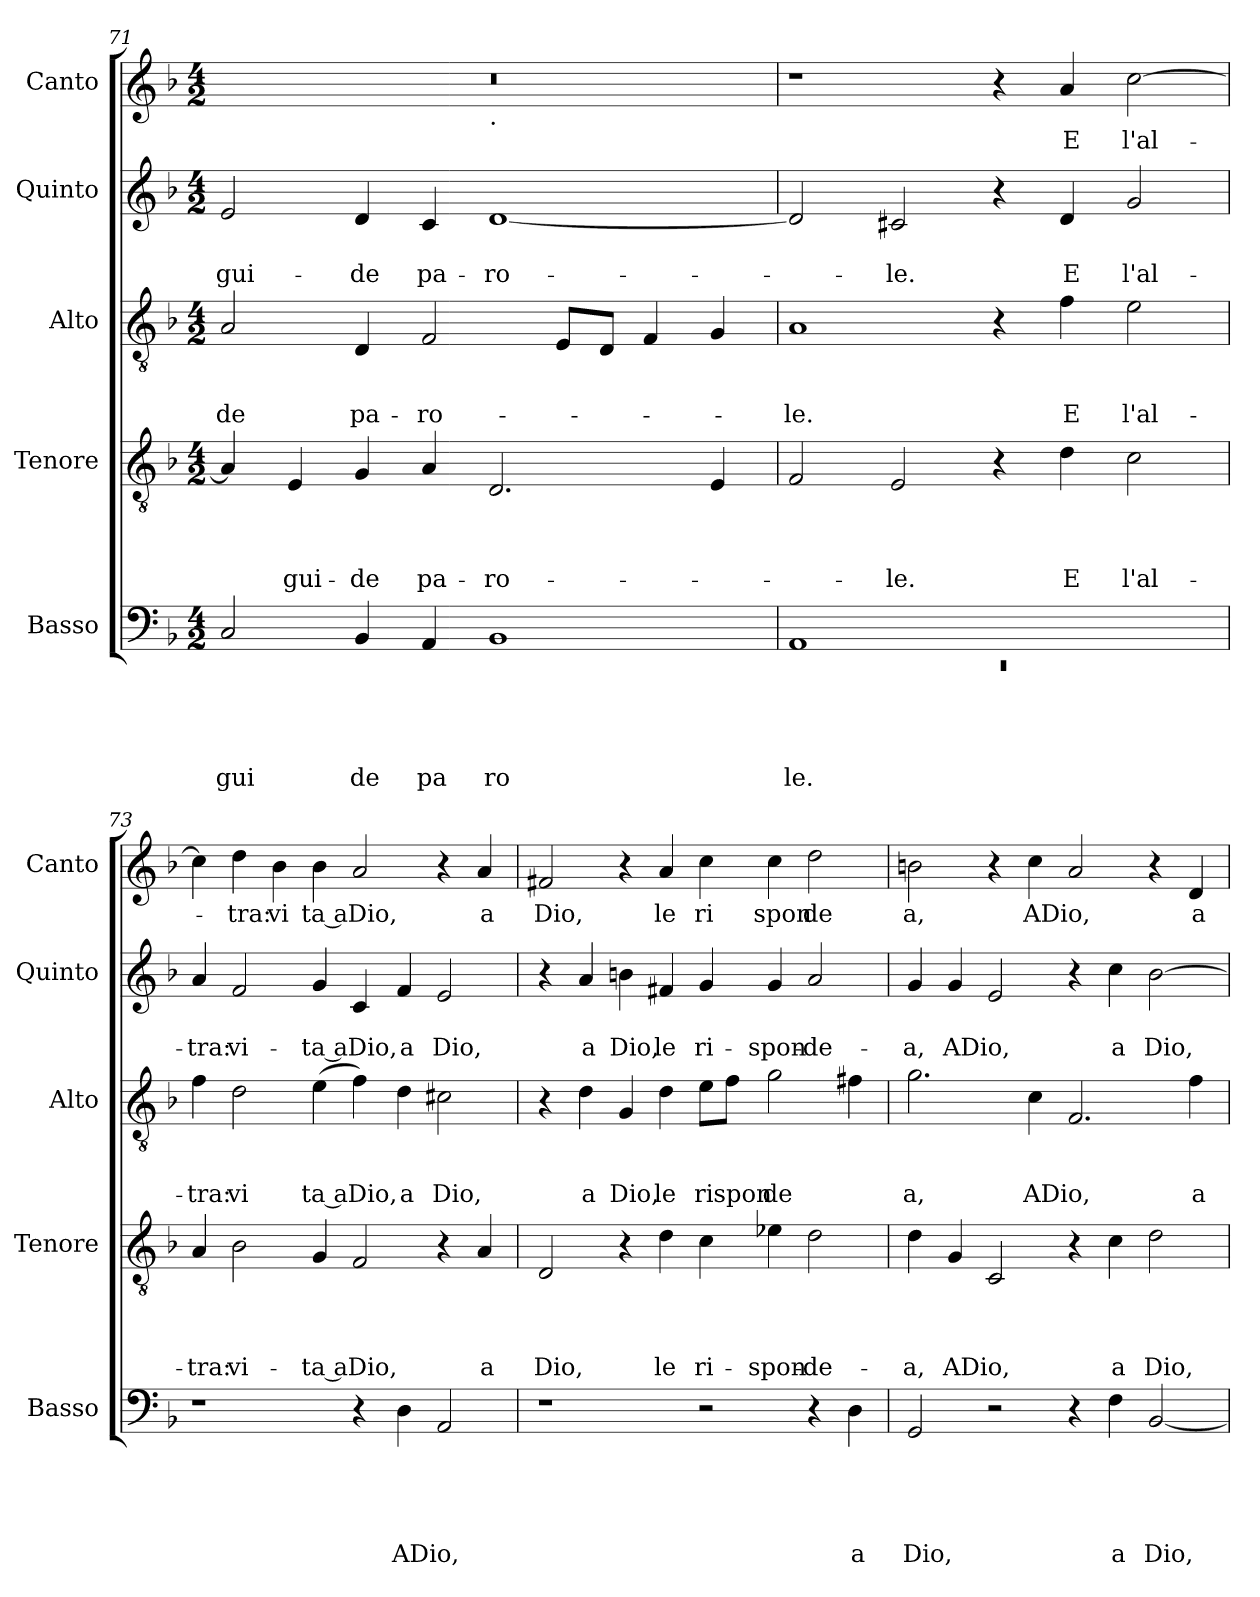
**kern	**text	**text	**text	**text	**text	**kern	**text	**text	**text	**text	**kern	**text	**text	**text	**kern	**text	**text	**kern	**text
*part5	*part5	*part5	*part5	*part5	*part5	*part4	*part4	*part4	*part4	*part4	*part3	*part3	*part3	*part3	*part2	*part2	*part2	*part1	*part1
*staff5	*staff5	*staff5	*staff5	*staff5	*staff5	*staff4	*staff4	*staff4	*staff4	*staff4	*staff3	*staff3	*staff3	*staff3	*staff2	*staff2	*staff2	*staff1	*staff1
*I"Basso	*	*	*	*	*	*I"Tenore	*	*	*	*	*I"Alto	*	*	*	*I"Quinto	*	*	*I"Canto	*
*I'Basso	*	*	*	*	*	*I'Tenore	*	*	*	*	*I'Alto	*	*	*	*I'Quinto	*	*	*I'Canto	*
*clefF4	*	*	*	*	*	*clefGv2	*	*	*	*	*clefGv2	*	*	*	*clefG2	*	*	*clefG2	*
*k[b-]	*	*	*	*	*	*k[b-]	*	*	*	*	*k[b-]	*	*	*	*k[b-]	*	*	*k[b-]	*
*F:	*	*	*	*	*	*F:	*	*	*	*	*F:	*	*	*	*F:	*	*	*F:	*
*M4/2	*	*	*	*	*	*M4/2	*	*	*	*	*M4/2	*	*	*	*M4/2	*	*	*M4/2	*
=71	=71	=71	=71	=71	=71	=71	=71	=71	=71	=71	=71	=71	=71	=71	=71	=71	=71	=71	=71
!	!	!	!	!	!LO:LY:b	!	!	!	!	!	!	!	!	!LO:LY:b	!	!	!LO:LY:b	!	!
*	*	*	*	*	*	*	*	*	*	*	*	*	*	*	*	*	*	*^	*
2C/	.	.	.	.	gui	4A/]	.	.	.	.	2A/	.	.	-de	2e/	.	-gui-	0r	1ryy	.
!	!	!	!	!	!	!	!	!	!	!LO:LY:b	!	!	!	!	!	!	!	!	!	!
.	.	.	.	.	.	4E/	.	.	.	-gui-	.	.	.	.	.	.	.	.	.	.
!	!	!	!	!	!LO:LY:b	!	!	!	!	!LO:LY:b	!	!	!	!LO:LY:b	!	!	!LO:LY:b	!	!	!
4BB-/	.	.	.	.	de	4G/	.	.	.	-de	4D/	.	.	pa-	4d/	.	-de	.	.	.
!	!	!	!	!	!LO:LY:b	!	!	!	!	!LO:LY:b	!	!	!	!LO:LY:b	!	!	!LO:LY:b	!	!	!
4AA/	.	.	.	.	pa	4A/	.	.	.	pa-	2F/	.	.	-ro-	4c/	.	pa-	.	.	.
!	!	!	!	!	!	!	!	!	!	!	!	!	!	!	!	!	!	!	!LO:TX:b:t=.	!
!	!	!	!	!	!LO:LY:b	!	!	!	!	!LO:LY:b	!	!	!	!	!	!	!LO:LY:b	!	!	!
1BB-	.	.	.	.	ro	2.D/	.	.	.	-ro-	.	.	.	.	[<1d	.	-ro-	.	1ryy	.
.	.	.	.	.	.	.	.	.	.	.	8E/L	.	.	.	.	.	.	.	.	.
.	.	.	.	.	.	.	.	.	.	.	8D/J	.	.	.	.	.	.	.	.	.
.	.	.	.	.	.	.	.	.	.	.	4F/	.	.	.	.	.	.	.	.	.
.	.	.	.	.	.	4E/	.	.	.	.	4G/	.	.	.	.	.	.	.	.	.
=72	=72	=72	=72	=72	=72	=72	=72	=72	=72	=72	=72	=72	=72	=72	=72	=72	=72	=72	=72	=72
*^	*	*	*	*	*	*	*	*	*	*	*	*	*	*	*	*	*	*	*	*
!	!LO:N:vis=1	!	!	!	!	!LO:LY:b	!	!	!	!	!	!	!	!	!LO:LY:b	!	!	!	!	!	!
*	*	*	*	*	*	*	*	*	*	*	*	*	*	*	*	*	*	*	*v	*v	*
1AA	0rEE	.	.	.	.	le.	2F/	.	.	.	.	1A	.	.	-le.	2d/]	.	.	1r	.
!	!	!	!	!	!	!	!	!	!	!	!LO:LY:b	!	!	!	!	!	!	!LO:LY:b	!	!
.	.	.	.	.	.	.	2E/	.	.	.	-le.	.	.	.	.	2c#X/	.	-le.	.	.
1ryy	.	.	.	.	.	.	4r	.	.	.	.	4r	.	.	.	4r	.	.	4r	.
!	!	!	!	!	!	!	!	!	!	!	!LO:LY:b	!	!	!	!LO:LY:b	!	!	!LO:LY:b	!	!LO:LY:b
.	.	.	.	.	.	.	4d\	.	.	.	E	4f\	.	.	E	4d/	.	E	4a/	E
!	!	!	!	!	!	!	!	!	!	!	!LO:LY:b	!	!	!	!LO:LY:b	!	!	!LO:LY:b	!	!LO:LY:b
.	.	.	.	.	.	.	2c\	.	.	.	l'al-	2e\	.	.	l'al-	2g/	.	l'al-	[<2cc\	l'al-
*v	*v	*	*	*	*	*	*	*	*	*	*	*	*	*	*	*	*	*	*	*
!!LO:LB:g=z
=73	=73	=73	=73	=73	=73	=73	=73	=73	=73	=73	=73	=73	=73	=73	=73	=73	=73	=73	=73
!	!	!	!	!	!	!	!	!	!	!LO:LY:b	!	!	!	!LO:LY:b	!	!	!LO:LY:b	!	!
1r	.	.	.	.	.	4A/	.	.	.	-tra:	4f\	.	.	-tra:	4a/	.	-tra:	4cc\]	.
!	!	!	!	!	!	!	!	!	!	!LO:LY:b	!	!	!	!LO:LY:b	!	!	!LO:LY:b	!	!LO:LY:b
.	.	.	.	.	.	2B-\	.	.	.	vi-	2d\	.	.	vi	2f/	.	vi-	4dd\	-tra:
!	!	!	!	!	!	!	!	!	!	!	!	!	!	!	!	!	!	!	!LO:LY:b
.	.	.	.	.	.	.	.	.	.	.	.	.	.	.	.	.	.	4b-\	vi
!	!	!	!	!	!	!	!	!	!	!LO:LY:b:rj	!	!	!	!LO:LY:b:rj	!	!	!LO:LY:b:rj	!	!LO:LY:b:rj
.	.	.	.	.	.	4G/	.	.	.	-ta a	(<4e\	.	.	ta a	4g/	.	-ta a	4b-\	ta a
!	!	!	!	!	!	!	!	!	!	!LO:LY:b	!	!	!	!LO:LY:b	!	!	!LO:LY:b	!	!LO:LY:b
4r	.	.	.	.	.	2F/	.	.	.	Dio,	4f\)	.	.	Dio,	4c/	.	Dio,	2a/	Dio,
!	!	!	!	!	!LO:LY:b	!	!	!	!	!	!	!	!	!LO:LY:b	!	!	!LO:LY:b	!	!
4D\	.	.	.	.	ADio,	.	.	.	.	.	4d\	.	.	a	4f/	.	a	.	.
!	!	!	!	!	!	!	!	!	!	!	!	!	!	!LO:LY:b	!	!	!LO:LY:b	!	!
2AA/	.	.	.	.	.	4r	.	.	.	.	2c#X\	.	.	Dio,	2e/	.	Dio,	4r	.
!	!	!	!	!	!	!	!	!	!	!LO:LY:b	!	!	!	!	!	!	!	!	!LO:LY:b
.	.	.	.	.	.	4A/	.	.	.	a	.	.	.	.	.	.	.	4a/	a
=74	=74	=74	=74	=74	=74	=74	=74	=74	=74	=74	=74	=74	=74	=74	=74	=74	=74	=74	=74
!	!	!	!	!	!	!	!	!	!	!LO:LY:b	!	!	!	!	!	!	!	!	!LO:LY:b
1r	.	.	.	.	.	2D/	.	.	.	Dio,	4r	.	.	.	4r	.	.	2f#X/	Dio,
!	!	!	!	!	!	!	!	!	!	!	!	!	!	!LO:LY:b	!	!	!LO:LY:b	!	!
.	.	.	.	.	.	.	.	.	.	.	4d\	.	.	a	4a/	.	a	.	.
!	!	!	!	!	!	!	!	!	!	!	!	!	!	!LO:LY:b	!	!	!LO:LY:b	!	!
.	.	.	.	.	.	4r	.	.	.	.	4G/	.	.	Dio,	4bn\	.	Dio,	4r	.
!	!	!	!	!	!	!	!	!	!	!LO:LY:b	!	!	!	!LO:LY:b	!	!	!LO:LY:b	!	!LO:LY:b
.	.	.	.	.	.	4d\	.	.	.	le	4d\	.	.	le	4f#X/	.	le	4a/	le
!	!	!	!	!	!	!	!	!	!	!LO:LY:b	!	!	!	!LO:LY:b	!	!	!LO:LY:b	!	!LO:LY:b
2r	.	.	.	.	.	4c\	.	.	.	ri-	8e\L	.	.	ri	4g/	.	ri-	4cc\	ri
!	!	!	!	!	!	!	!	!	!	!	!	!	!	!LO:LY:b	!	!	!	!	!
.	.	.	.	.	.	.	.	.	.	.	8f\J	.	.	spon	.	.	.	.	.
!	!	!	!	!	!	!	!	!	!	!LO:LY:b	!	!	!	!LO:LY:b	!	!	!LO:LY:b	!	!LO:LY:b
.	.	.	.	.	.	4e-X\	.	.	.	-spon-	2g\	.	.	de	4g/	.	-spon-	4cc\	spon
!	!	!	!	!	!	!	!	!	!	!LO:LY:b	!	!	!	!	!	!	!LO:LY:b	!	!LO:LY:b
4r	.	.	.	.	.	2d\	.	.	.	-de-	.	.	.	.	2a/	.	-de-	2dd\	de
!	!	!	!	!	!LO:LY:b	!	!	!	!	!	!	!	!	!	!	!	!	!	!
4D\	.	.	.	.	a	.	.	.	.	.	4f#X\	.	.	.	.	.	.	.	.
=75	=75	=75	=75	=75	=75	=75	=75	=75	=75	=75	=75	=75	=75	=75	=75	=75	=75	=75	=75
!	!	!	!	!	!LO:LY:b	!	!	!	!	!LO:LY:b	!	!	!	!LO:LY:b	!	!	!LO:LY:b	!	!LO:LY:b
2GG/	.	.	.	.	Dio,	4d\	.	.	.	-a,	2.g\	.	.	a,	4g/	.	-a,	2bn\	a,
!	!	!	!	!	!	!	!	!	!	!LO:LY:b	!	!	!	!	!	!	!LO:LY:b	!	!
.	.	.	.	.	.	4G/	.	.	.	ADio,	.	.	.	.	4g/	.	ADio,	.	.
2r	.	.	.	.	.	2C/	.	.	.	.	.	.	.	.	2e/	.	.	4r	.
!	!	!	!	!	!	!	!	!	!	!	!	!	!	!LO:LY:b	!	!	!	!	!LO:LY:b
.	.	.	.	.	.	.	.	.	.	.	4c\	.	.	ADio,	.	.	.	4cc\	ADio,
4r	.	.	.	.	.	4r	.	.	.	.	2.F/	.	.	.	4r	.	.	2a/	.
!	!	!	!	!	!LO:LY:b	!	!	!	!	!LO:LY:b	!	!	!	!	!	!	!LO:LY:b	!	!
4F\	.	.	.	.	a	4c\	.	.	.	a	.	.	.	.	4cc\	.	a	.	.
!	!	!	!	!	!LO:LY:b	!	!	!	!	!LO:LY:b	!	!	!	!	!	!	!LO:LY:b	!	!
[<2BB-/	.	.	.	.	Dio,	2d\	.	.	.	Dio,	.	.	.	.	[>2b-\	.	Dio,	4r	.
!	!	!	!	!	!	!	!	!	!	!	!	!	!	!LO:LY:b	!	!	!	!	!LO:LY:b
.	.	.	.	.	.	.	.	.	.	.	4f\	.	.	a	.	.	.	4d/	a
=	=	=	=	=	=	=	=	=	=	=	=	=	=	=	=	=	=	=	=
*-	*-	*-	*-	*-	*-	*-	*-	*-	*-	*-	*-	*-	*-	*-	*-	*-	*-	*-	*-
